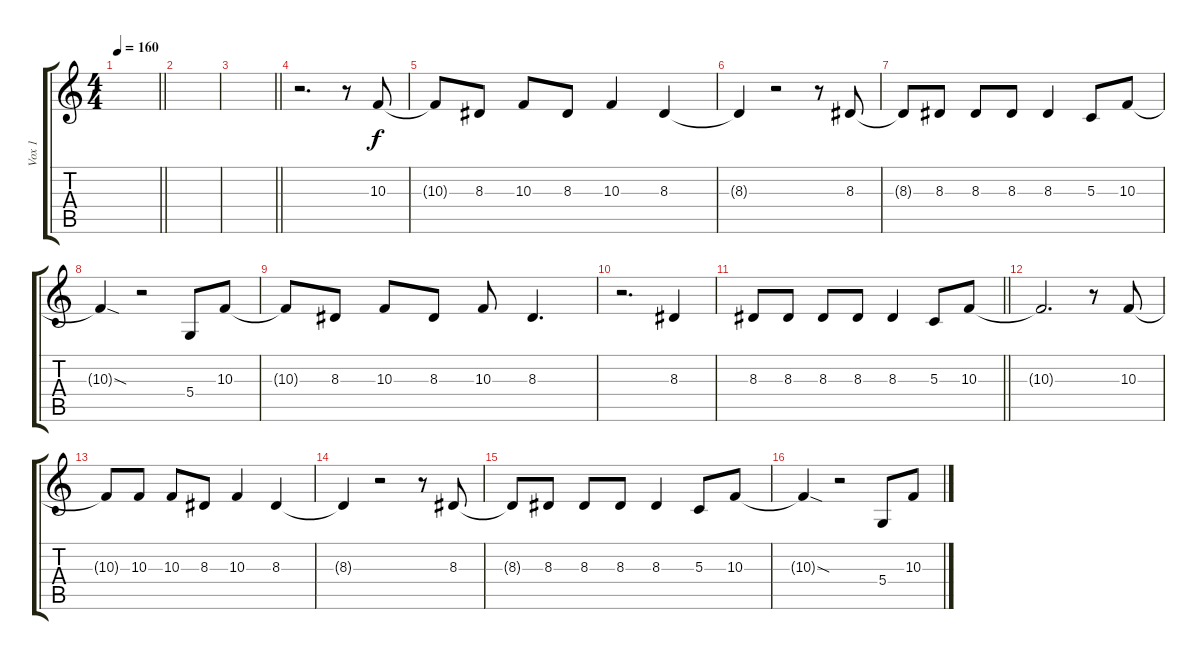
\track ("Vox 1" "Vox 1") {instrument viola}
\staff {score tabs}
\tuning (E4 B3 G3 D3 A2 E2) {hide}
\ts (4 4)
\tempo 160
\clef g2
\barLineRight lightlight
\ks c
|
\section ("" " ")
|
\barLineRight lightlight
|
\section ("" " ")
r.2{d} r.8 10.3.8 |
10.3{t}.8 8.3.8 10.3.8 8.3.8 10.3.4 8.3.4 |
8.3{t}.4 r.2 r.8 8.3.8 |
8.3{t}.8 8.3.8 8.3.8 8.3.8 8.3.4 5.3.8 10.3.8 |
10.3{sod t}.4 r.2 5.4.8 10.3.8 |
10.3{t}.8 8.3.8 10.3.8 8.3.8 10.3.8 8.3.4{d} |
r.2{d} 8.3.4 |
\barLineRight lightlight
8.3.8 8.3.8 8.3.8 8.3.8 8.3.4 5.3.8 10.3.8 |
10.3{t}.2{d} r.8 10.3.8 |
10.3{t}.8 10.3.8 10.3.8 8.3.8 10.3.4 8.3.4 |
8.3{t}.4 r.2 r.8 8.3.8 |
8.3{t}.8 8.3.8 8.3.8 8.3.8 8.3.4 5.3.8 10.3.8 |
10.3{sod t}.4 r.2 5.4.8 10.3.8
